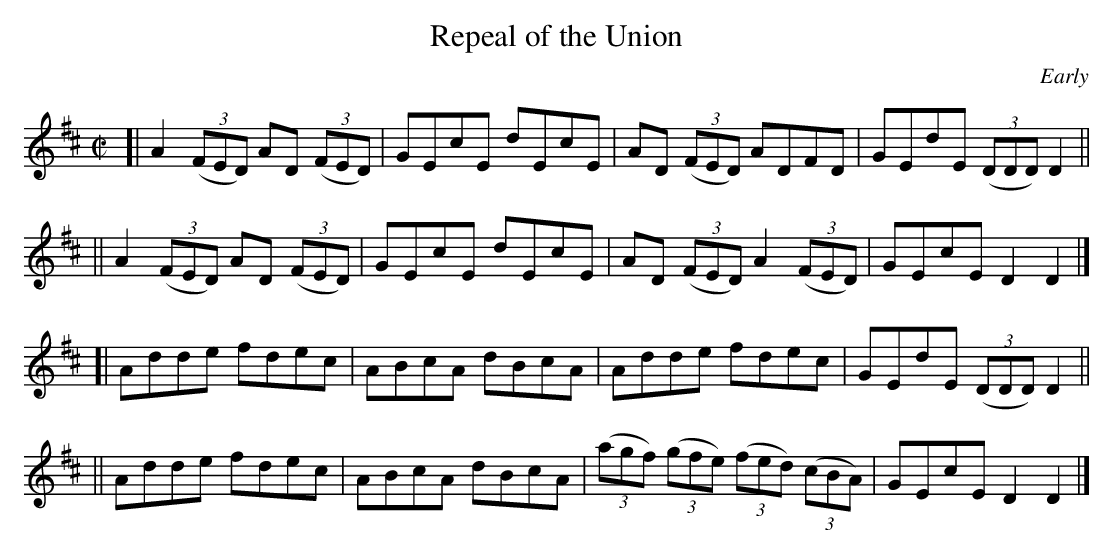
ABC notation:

X:1
T: Repeal of the Union
O: Early
M: C|
L: 1/8
K: D
[| A2(3(FED) AD (3(FED) | GEcE dEcE | AD (3(FED) ADFD | GEdE (3(DDD) D2 ||
|| A2(3(FED) AD (3(FED) | GEcE dEcE | AD (3(FED) A2(3(FED) | GEcE D2D2 |]
[| Adde fdec | ABcA dBcA | Adde fdec | GEdE (3(DDD) D2 ||
|| Adde fdec | ABcA dBcA | (3(agf) (3(gfe) (3(fed) (3(cBA) | GEcE D2D2 |]
